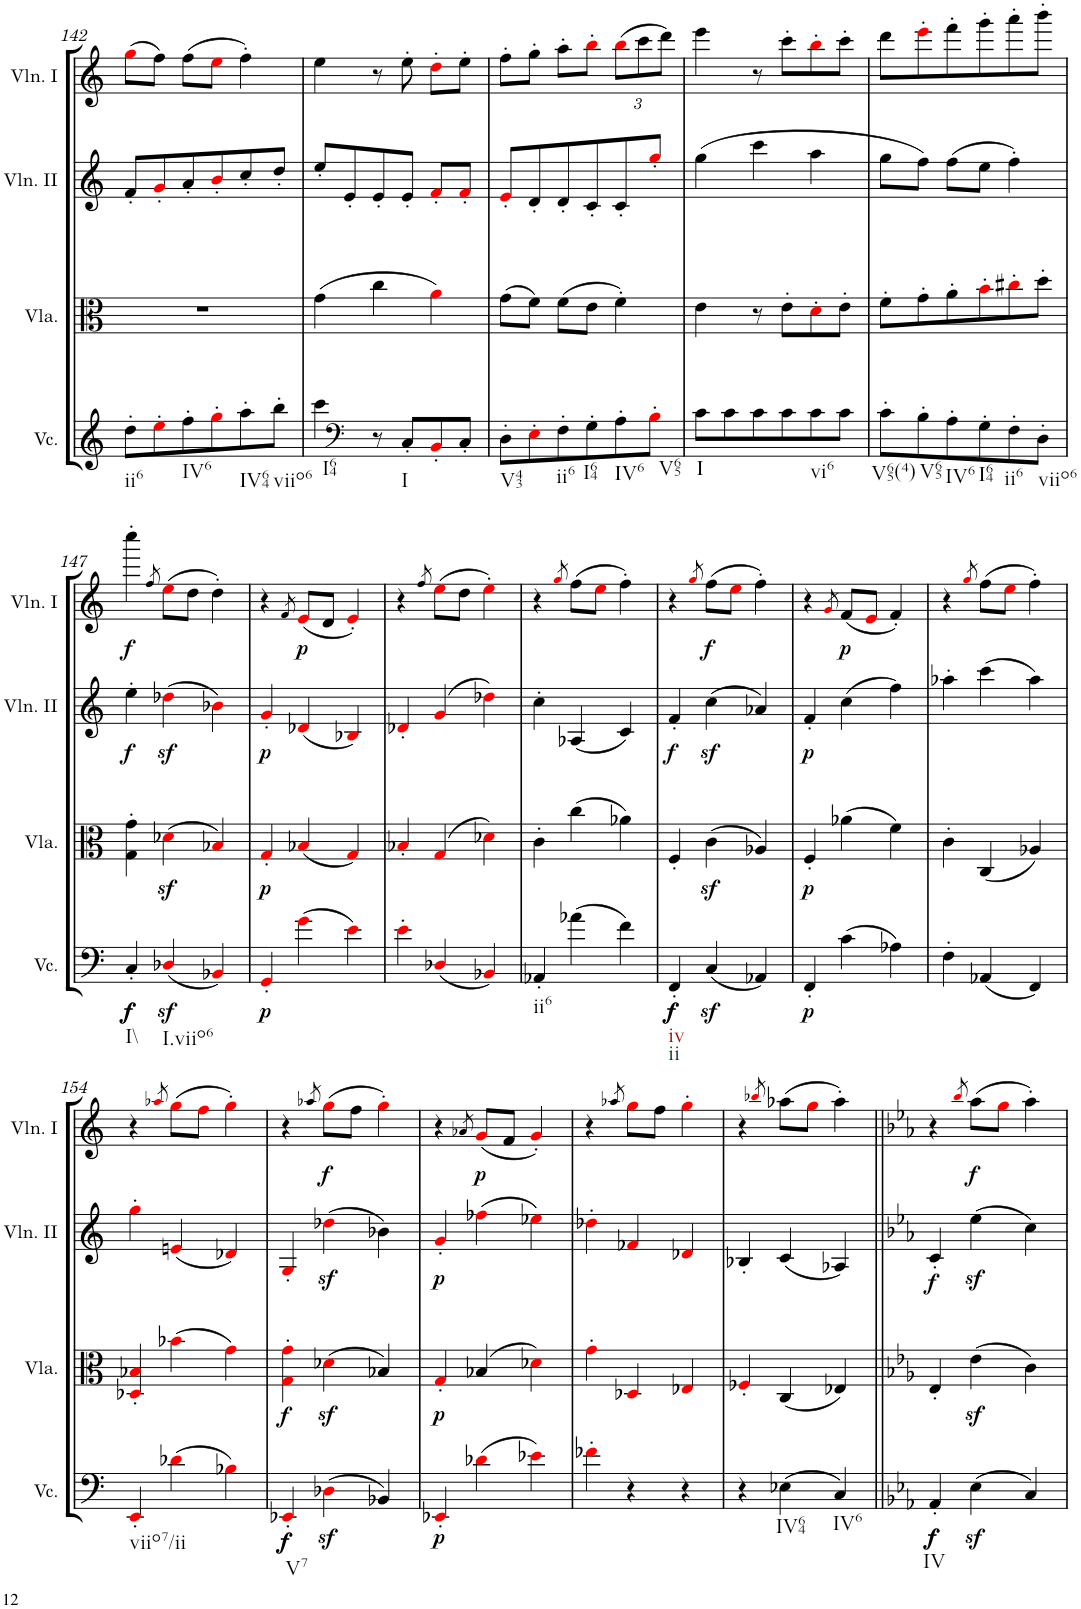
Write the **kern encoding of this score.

**kern	**dynam	**kern	**dynam	**kern	**dynam	**kern	**dynam
*part4	*part4	*part3	*part3	*part2	*part2	*part1	*part1
*staff4	*staff4	*staff3	*staff3	*staff2	*staff2	*staff1	*staff1
*I"Violoncello	*	*I"Viola	*	*I"Violin II	*	*I"Violin I	*
*I'Vc.	*	*I'Vla.	*	*I'Vln. II	*	*I'Vln. I	*
!!LO:PB:g=z
*clefF4	*	*clefC3	*	*clefG2	*	*clefG2	*
*k[]	*	*k[]	*	*k[]	*	*k[]	*
*C:	*	*C:	*	*C:	*	*C:	*
*M3/4	*	*M3/4	*	*M3/4	*	*M3/4	*
=142	=142	=142	=142	=142	=142	=142	=142
!LO:TX:b:t=ii6	!	!	!	!	!	!	!
8dd'\L	.	2.r	.	8f'/L	.	(8ggi\L	.
8ee'i\	.	.	.	8g'i/	.	8ff\J)	.
!LO:TX:b:t=IV6	!	!	!	!	!	!	!
8ff'\	.	.	.	8a'/	.	(8ff\L	.
8gg'i\	.	.	.	8b'i/	.	8eei\J	.
!LO:TX:b:t=IV64	!	!	!	!	!	!	!
8aa'\	.	.	.	8cc'/	.	4ff'\)	.
!LO:TX:b:t=viio6	!	!	!	!	!	!	!
8bb'\J	.	.	.	8dd'/J	.	.	.
=143	=143	=143	=143	=143	=143	=143	=143
!LO:TX:b:t=I64	!	!	!	!	!	!	!
4ccc\	.	(4g\	.	8ee'/L	.	4ee\	.
*clefF4	*	*	*	*	*	*	*
.	.	.	.	8e'/	.	.	.
8r	.	4cc\	.	8e'/	.	8r	.
!LO:TX:b:t=I	!	!	!	!	!	!	!
8C'/L	.	.	.	8e'/J	.	8ee'\	.
8BB'i/	.	4ai\)	.	8f'i/L	.	8dd'i\L	.
8C'/J	.	.	.	8f'i/J	.	8ee'\J	.
=144	=144	=144	=144	=144	=144	=144	=144
!LO:TX:b:t=V43	!	!	!	!	!	!	!
8D'\L	.	(8g\L	.	8e'i/L	.	8ff'\L	.
8E'i\	.	8f\J)	.	8d'/	.	8gg'\J	.
!LO:TX:b:t=ii6	!	!	!	!	!	!	!
8F'\	.	(8f\L	.	8d'/	.	8aa'\L	.
!LO:TX:b:t=I64	!	!	!	!	!	!	!
8G'\	.	8e\J	.	8c'/	.	8bb'i\J	.
*	*	*	*	*	*	*Xbrackettup	*
!LO:TX:b:t=IV6	!	!	!	!	!	!	!
8A'\	.	4f'\)	.	8c'/	.	(12bbi\L	.
.	.	.	.	.	.	12ccc\	.
!LO:TX:b:t=V65	!	!	!	!	!	!	!
8B'i\J	.	.	.	8gg'i/J	.	.	.
.	.	.	.	.	.	12ddd\J)	.
=145	=145	=145	=145	=145	=145	=145	=145
!LO:TX:b:t=I	!	!	!	!	!	!	!
8c\L	.	4e\	.	(4gg\	.	4eee\	.
8c\	.	.	.	.	.	.	.
8c\	.	8r	.	4ccc\	.	8r	.
8c\	.	8e'\L	.	.	.	8ccc'\L	.
!LO:TX:b:t=vi6	!	!	!	!	!	!	!
8c\	.	8d'i\	.	4aa\	.	8bb'i\	.
8c\J	.	8e'\J	.	.	.	8ccc'\J	.
=146	=146	=146	=146	=146	=146	=146	=146
!LO:TX:b:t=V65(4)	!	!	!	!	!	!	!
8c'\L	.	8f'\L	.	8gg\L	.	8ddd\L	.
!LO:TX:b:t=V65	!	!	!	!	!	!	!
8B'\	.	8g'\	.	8ff\J)	.	8eee'i\	.
!LO:TX:b:t=IV6	!	!	!	!	!	!	!
8A'\	.	8a'\	.	(8ff\L	.	8fff'\	.
!LO:TX:b:t=I64	!	!	!	!	!	!	!
8G'\	.	8b'i\	.	8ee\J	.	8ggg'\	.
!LO:TX:b:t=ii6	!	!	!	!	!	!	!
8F'\	.	8cc#X'i\	.	4ff'\)	.	8aaa'\	.
!LO:TX:b:t=viio6	!	!	!	!	!	!	!
8D'\J	.	8dd'\J	.	.	.	8bbb'\J	.
!!LO:LB:g=z
=147	=147	=147	=147	=147	=147	=147	=147
!LO:TX:b:t=I\\	!	!	!	!	!	!	!
!	!LO:DY:b	!	!	!	!	!	!
!	!LO:DY:n=1:b	!	!	!	!LO:DY:b	!	!LO:DY:b
4C'/	f f	4G\' 4g\'	.	4ee'\	f	4cccc'\	f
.	.	.	.	.	.	8qff/	.
!LO:TX:b:t=I.viio6	!	!	!	!	!	!	!
(4D-Xz<i/	.	(4d-Xz<i\	.	(4dd-Xz<i\	.	(8eei\L	.
.	.	.	.	.	.	8dd\J	.
4BB-Xi/)	.	4B-Xi/)	.	4b-Xi\)	.	4dd'\)	.
=148	=148	=148	=148	=148	=148	=148	=148
!	!LO:DY:b	!	!LO:DY:b	!	!LO:DY:b	!	!
4GG'i/	p	4G'i/	p	4g'i/	p	4r	.
.	.	.	.	.	.	8qf/	.
!	!	!	!	!	!	!	!LO:DY:b
(4gi\	.	(4B-Xi/	.	(4d-Xi/	.	(8ei/L	p
.	.	.	.	.	.	8d/J	.
4ei\)	.	4Gi/)	.	4B-Xi/)	.	4e'i/)	.
=149	=149	=149	=149	=149	=149	=149	=149
4e'i\	.	4B-X'i/	.	4d-X'i/	.	4r	.
.	.	.	.	.	.	8qff/	.
(4D-Xi/	.	(4Gi/	.	(4gi/	.	(8eei\L	.
.	.	.	.	.	.	8dd\J	.
4BB-Xi/)	.	4d-Xi\)	.	4dd-Xi\)	.	4ee'i\)	.
=150	=150	=150	=150	=150	=150	=150	=150
!LO:TX:b:t=ii6	!	!	!	!	!	!	!
4AA-X'/	.	4c'\	.	4cc'\	.	4r	.
.	.	.	.	.	.	8qggi/	.
(4a-X\	.	(4cc\	.	(4A-X/	.	(8ff\L	.
.	.	.	.	.	.	8eei\J	.
4f\)	.	4a-X\)	.	4c/)	.	4ff'\)	.
=151	=151	=151	=151	=151	=151	=151	=151
!LO:TX:b:t=iv	!	!	!	!	!	!	!
!LO:TX:b:t=ii	!	!	!	!	!	!	!
!	!LO:DY:b	!	!	!	!	!	!
!	!LO:DY:n=1:b	!	!	!	!LO:DY:b	!	!
4FF'/	f f	4F'/	.	4f'/	f	4r	.
.	.	.	.	.	.	8qggi/	.
!	!	!	!	!	!	!	!LO:DY:b
(4Cz</	.	(4cz<\	.	(4ccz<\	.	(8ff\L	f
.	.	.	.	.	.	8eei\J	.
4AA-X/)	.	4A-X/)	.	4a-X/)	.	4ff'\)	.
=152	=152	=152	=152	=152	=152	=152	=152
!	!LO:DY:b	!	!LO:DY:b	!	!LO:DY:b	!	!
4FF'/	p	4F'/	p	4f'/	p	4r	.
.	.	.	.	.	.	8qgi/	.
!	!	!	!	!	!	!	!LO:DY:b
(4c\	.	(4a-X\	.	(4cc\	.	(8f/L	p
.	.	.	.	.	.	8ei/J	.
4A-X\)	.	4f\)	.	4ff\)	.	4f'/)	.
=153	=153	=153	=153	=153	=153	=153	=153
4F'\	.	4c'\	.	4aa-X'\	.	4r	.
.	.	.	.	.	.	8qggi/	.
(4AA-X/	.	(4C/	.	(4ccc\	.	(8ff\L	.
.	.	.	.	.	.	8eei\J	.
4FF/)	.	4A-X/)	.	4aa-\)	.	4ff'\)	.
!!LO:LB:g=z
=154	=154	=154	=154	=154	=154	=154	=154
!LO:TX:b:t=viio7/ii	!	!	!	!	!	!	!
4EE'i/	.	4D-Xi/' 4B-Xi/'	.	4gg'i\	.	4r	.
.	.	.	.	.	.	8qaa-Xi/	.
(4d-Xi\	.	(4b-Xi\	.	(4eni/	.	(8ggi\L	.
.	.	.	.	.	.	8ffi\J	.
4B-Xi\)	.	4gi\)	.	4d-Xi/)	.	4gg'i\)	.
=155	=155	=155	=155	=155	=155	=155	=155
!LO:TX:b:t=V7	!	!	!	!	!	!	!
!	!LO:DY:b	!	!	!	!	!	!
!	!LO:DY:n=1:b	!	!LO:DY:b	!	!	!	!
4EE-X'i/	f f	4Gi\' 4gi\'	f	4G'i/	.	4r	.
.	.	.	.	.	.	8qaa-X/	.
!	!	!	!	!	!	!	!LO:DY:b
(4D-Xz<i\	.	(4d-Xz<i\	.	(4dd-Xz<i\	.	(8ggi\L	f
.	.	.	.	.	.	8ff\J	.
4BB-X/)	.	4B-X/)	.	4b-X\)	.	4gg'i\)	.
=156	=156	=156	=156	=156	=156	=156	=156
!	!LO:DY:b	!	!LO:DY:b	!	!LO:DY:b	!	!
4EE-X'i/	p	4G'i/	p	4g'i/	p	4r	.
.	.	.	.	.	.	8qa-X/	.
!	!	!	!	!	!	!	!LO:DY:b
(4d-Xi\	.	(4B-X/	.	(4ff-Xi\	.	(8gi/L	p
.	.	.	.	.	.	8f/J	.
4e-Xi\)	.	4d-Xi\)	.	4ee-Xi\)	.	4g'i/)	.
=157	=157	=157	=157	=157	=157	=157	=157
4f-X'i\	.	4g'i\	.	4dd-X'i\	.	4r	.
.	.	.	.	.	.	8qaa-X/	.
4r	.	4D-Xi/	.	4f-Xi/	.	8ggi\L	.
.	.	.	.	.	.	8ff\J	.
4r	.	4E-Xi/	.	4d-Xi/	.	4gg'i\	.
=158	=158	=158	=158	=158	=158	=158	=158
4r	.	4F-X'i/	.	4B-X'/	.	4r	.
.	.	.	.	.	.	8qbb-Xi/	.
!LO:TX:b:t=IV64	!	!	!	!	!	!	!
(4E-X\	.	(4C/	.	(4c/	.	(8aa-X\L	.
.	.	.	.	.	.	8ggi\J	.
!LO:TX:b:t=IV6	!	!	!	!	!	!	!
4C/)	.	4E-X/)	.	4A-X/)	.	4aa-'\)	.
=159||	=159||	=159||	=159||	=159||	=159||	=159||	=159||
*k[b-e-a-]	*	*k[b-e-a-]	*	*k[b-e-a-]	*	*k[b-e-a-]	*
*E-:	*	*E-:	*	*E-:	*	*E-:	*
!LO:TX:b:t=IV	!	!	!	!	!	!	!
!	!LO:DY:b	!	!	!	!	!	!
!	!LO:DY:n=1:b	!	!	!	!LO:DY:b	!	!
4AA-'/	f f	4E-'/	.	4c'/	f	4r	.
.	.	.	.	.	.	8qbb-i/	.
!	!	!	!	!	!	!	!LO:DY:b
(4E-z<\	.	(4e-z<\	.	(4ee-z<\	.	(8aa-\L	f
.	.	.	.	.	.	8ggi\J	.
4C/)	.	4c\)	.	4cc\)	.	4aa-'\)	.
=	=	=	=	=	=	=	=
*-	*-	*-	*-	*-	*-	*-	*-
